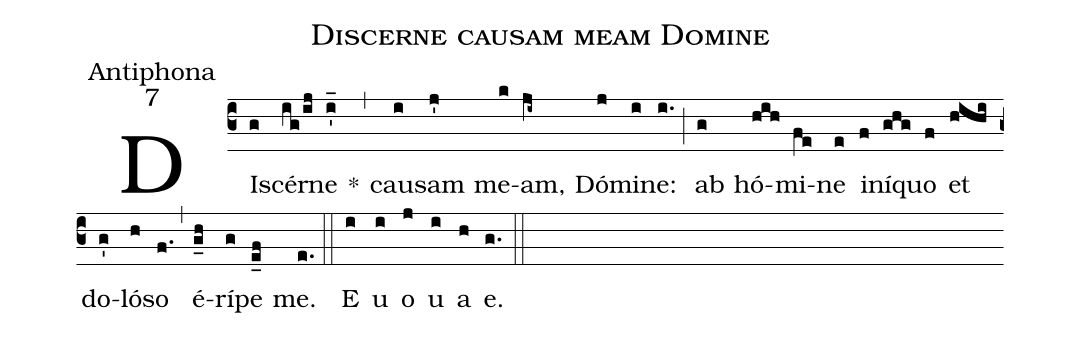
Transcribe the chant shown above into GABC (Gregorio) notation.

name:Discerne causam meam Domine;
office-part:Antiphona;
mode:7;
%%
(c3) DI(g)scér(ig/ij)ne(i'_) *(,) cau(i)sam(j') me(k)am,(ji~) Dó(j)mi(i)ne:(i.) (;) ab(g) hó(hih)mi(fe)ne(e) i(f)ní(ghg)quo(f) et(hihi) do(g')ló(h)so(f.) (,) é(g_h)rí(g)pe(e_f) me.(e.) (::) <eu>E(i) u(i) o(j) u(i) a(h) e.</eu>(g.) (::)
